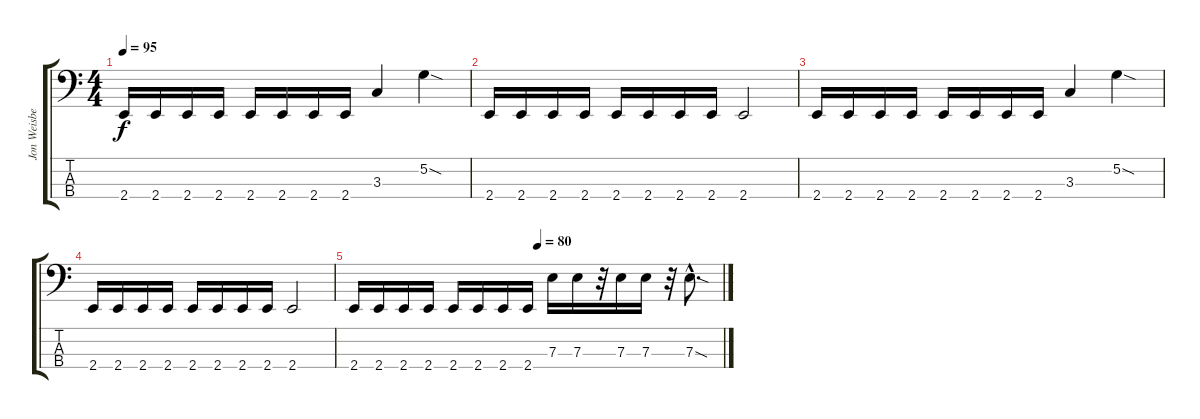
\track ("Jon Weisberg (Bass)" "Jon Weisbe") {instrument electricbassfinger}
\staff {score tabs}
\tuning (G2 D2 A1 D1) {hide}
\ts (4 4)
\tempo 95
\clef f4
\ks c
2.4.16{dy f} 2.4.16 2.4.16 2.4.16 2.4.16 2.4.16 2.4.16 2.4.16 3.3.4 5.2{sod}.4 |
2.4.16 2.4.16 2.4.16 2.4.16 2.4.16 2.4.16 2.4.16 2.4.16 2.4.2 |
2.4.16 2.4.16 2.4.16 2.4.16 2.4.16 2.4.16 2.4.16 2.4.16 3.3.4 5.2{sod}.4 |
2.4.16 2.4.16 2.4.16 2.4.16 2.4.16 2.4.16 2.4.16 2.4.16 2.4.2 |
\tempo (80 0.5)
2.4.16 2.4.16 2.4.16 2.4.16 2.4.16 2.4.16 2.4.16 2.4.16 7.3.16 7.3.16 r.32 7.3.16 7.3.16 r.32 7.3{sod hac}.8{d}
